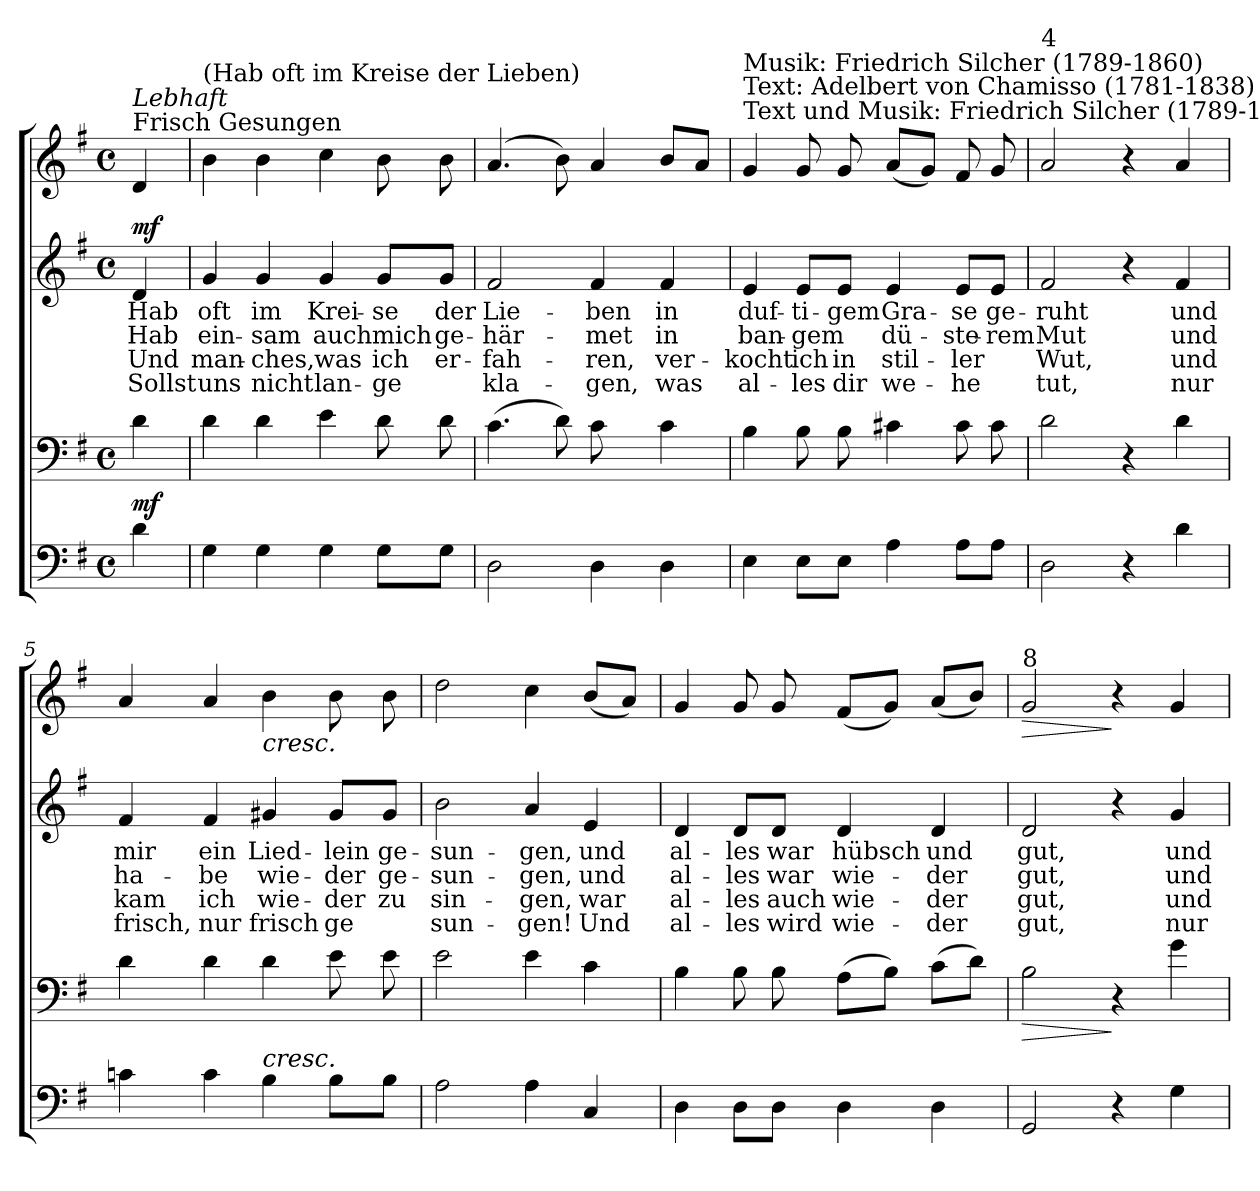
**kern	**dynam	**kern	**dynam	**kern	**text	**text	**text	**text	**dynam	**kern	**dynam
*part4	*part4	*part3	*part3	*part2	*part2	*part2	*part2	*part2	*part2	*part1	*part1
*staff4	*staff4	*staff3	*staff3	*staff2	*staff2	*staff2	*staff2	*staff2	*staff2	*staff1	*staff1
*clefF4	*	*clefF4	*	*clefG2	*	*	*	*	*	*clefG2	*
*k[f#]	*	*k[f#]	*	*k[f#]	*	*	*	*	*	*k[f#]	*
*G:	*	*G:	*	*G:	*	*	*	*	*	*G:	*
*M4/4	*	*M4/4	*	*M4/4	*	*	*	*	*	*M4/4	*
*met(c)	*	*met(c)	*	*met(c)	*	*	*	*	*	*met(c)	*
=	=	=	=	=	=	=	=	=	=	=	=
!	!	!	!	!	!	!	!	!	!	!LO:TX:a:t=Frisch Gesungen	!
!	!	!	!	!	!	!	!	!	!	!LO:TX:a:i:t=Lebhaft	!
!	!LO:DY:a	!	!	!	!LO:LY:b	!LO:LY:b	!LO:LY:b	!LO:LY:b	!LO:DY:a	!	!
4d\	mf	4d\	.	4d/	Hab	Hab	Und	Sollst	mf	4d/	.
=1	=1	=1	=1	=1	=1	=1	=1	=1	=1	=1	=1
!	!	!	!	!	!	!	!	!	!	!LO:TX:a:t=(Hab oft im Kreise der Lieben)	!
!	!	!	!	!	!LO:LY:b	!LO:LY:b	!LO:LY:b	!LO:LY:b	!	!	!
4G\	.	4d\	.	4g/	oft	ein-	man-	uns	.	4b\	.
!	!	!	!	!	!LO:LY:b	!LO:LY:b	!LO:LY:b	!LO:LY:b	!	!	!
4G\	.	4d\	.	4g/	im	-sam	-ches,	nicht	.	4b\	.
!	!	!	!	!	!LO:LY:b	!LO:LY:b	!LO:LY:b	!LO:LY:b	!	!	!
4G\	.	4e\	.	4g/	Krei-	auch	was	lan-	.	4cc\	.
!	!	!	!	!	!LO:LY:b	!LO:LY:b	!LO:LY:b	!LO:LY:b	!	!	!
8G\L	.	8d\	.	8g/L	-se	mich	ich	-ge	.	8b\	.
!	!	!	!	!	!LO:LY:b	!LO:LY:b	!LO:LY:b	!	!	!	!
8G\J	.	8d\	.	8g/J	der	ge-	er-	.	.	8b\	.
=2	=2	=2	=2	=2	=2	=2	=2	=2	=2	=2	=2
!	!	!	!	!	!LO:LY:b	!LO:LY:b	!LO:LY:b	!LO:LY:b	!	!	!
2D\	.	(>4.c\	.	2f#/	Lie-	-här-	-fah-	kla-	.	(<4.a/	.
.	.	8d\)	.	.	.	.	.	.	.	8b\)	.
!	!	!	!	!	!LO:LY:b	!LO:LY:b	!LO:LY:b	!LO:LY:b	!	!	!
4D\	.	8c\	.	4f#/	-ben	-met	-ren,	-gen,	.	4a/	.
.	.	8ryy	.	.	.	.	.	.	.	.	.
!	!	!	!	!	!LO:LY:b	!LO:LY:b	!LO:LY:b	!LO:LY:b	!	!	!
4D\	.	4c\	.	4f#/	in	in	ver-	was	.	8b/L	.
.	.	.	.	.	.	.	.	.	.	8a/J	.
=3	=3	=3	=3	=3	=3	=3	=3	=3	=3	=3	=3
!	!	!	!	!	!	!	!	!	!	!LO:TX:a:t=Text und Musik&colon; Friedrich Silcher (1789-1860)	!
!	!	!	!	!	!	!	!	!	!	!LO:TX:a:t=Musik&colon; Friedrich Silcher (1789-1860)\nText&colon; Adelbert von Chamisso (1781-1838)	!
!	!	!	!	!	!LO:LY:b	!LO:LY:b	!LO:LY:b	!LO:LY:b	!	!	!
4E\	.	4B\	.	4e/	duf-	ban-	-kocht	al-	.	4g/	.
!	!	!	!	!	!LO:LY:b	!LO:LY:b	!LO:LY:b	!LO:LY:b	!	!	!
8E\L	.	8B\	.	8e/L	-ti-	-gem	ich	-les	.	8g/	.
!	!	!	!	!	!LO:LY:b	!	!LO:LY:b	!LO:LY:b	!	!	!
8E\J	.	8B\	.	8e/J	-gem	.	in	dir	.	8g/	.
!	!	!	!	!	!LO:LY:b	!LO:LY:b	!LO:LY:b	!LO:LY:b	!	!	!
4A\	.	4c#X\	.	4e/	Gra-	dü-	stil-	we-	.	(<8a/L	.
.	.	.	.	.	.	.	.	.	.	8g/J)	.
!	!	!	!	!	!LO:LY:b	!LO:LY:b	!LO:LY:b	!LO:LY:b	!	!	!
8A\L	.	8c#\	.	8e/L	-se	-ste-	-ler	-he	.	8f#/	.
!	!	!	!	!	!LO:LY:b	!LO:LY:b	!	!	!	!	!
8A\J	.	8c#\	.	8e/J	ge-	-rem	.	.	.	8g/	.
!!LO:LB:g=z
=4	=4	=4	=4	=4	=4	=4	=4	=4	=4	=4	=4
!	!	!	!	!	!	!	!	!	!	!LO:TX:a:t=4	!
!	!	!	!	!	!LO:LY:b	!LO:LY:b	!LO:LY:b	!LO:LY:b	!	!	!
2D\	.	2d\	.	2f#/	-ruht	Mut	Wut,	tut,	.	2a/	.
4r	.	4r	.	4r	.	.	.	.	.	4r	.
!	!	!	!	!	!LO:LY:b	!LO:LY:b	!LO:LY:b	!LO:LY:b	!	!	!
4d\	.	4d\	.	4f#/	und	und	und	nur	.	4a/	.
=5	=5	=5	=5	=5	=5	=5	=5	=5	=5	=5	=5
!	!	!	!	!	!LO:LY:b	!LO:LY:b	!LO:LY:b	!LO:LY:b	!	!	!
4cn\	.	4d\	.	4f#/	mir	ha-	kam	frisch,	.	4a/	.
!	!	!	!	!	!LO:LY:b	!LO:LY:b	!LO:LY:b	!LO:LY:b	!	!	!
4c\	.	4d\	.	4f#/	ein	-be	ich	nur	.	4a/	.
!	!	!	!	!	!	!	!	!	!	!LO:TX:b:i:t=cresc.	!
!LO:TX:a:i:t=cresc.	!	!	!	!	!	!	!	!	!	!	!
!	!	!	!	!	!LO:LY:b	!LO:LY:b	!LO:LY:b	!LO:LY:b	!	!	!
4B\	.	4d\	.	4g#X/	Lied-	wie-	wie-	frisch	.	4b\	.
!	!	!	!	!	!LO:LY:b	!LO:LY:b	!LO:LY:b	!LO:LY:b	!	!	!
8B\L	.	8e\	.	8g#/L	-lein	-der	-der	ge	.	8b\	.
!	!	!	!	!	!LO:LY:b	!LO:LY:b	!LO:LY:b	!	!	!	!
8B\J	.	8e\	.	8g#/J	ge-	ge-	zu	.	.	8b\	.
=6	=6	=6	=6	=6	=6	=6	=6	=6	=6	=6	=6
!	!	!	!	!	!LO:LY:b	!LO:LY:b	!LO:LY:b	!LO:LY:b	!	!	!
2A\	.	2e\	.	2b\	-sun-	-sun-	sin-	sun-	.	2dd\	.
!	!	!	!	!	!LO:LY:b	!LO:LY:b	!LO:LY:b	!LO:LY:b	!	!	!
4A\	.	4e\	.	4a/	-gen,	-gen,	-gen,	-gen!	.	4cc\	.
!	!	!	!	!	!LO:LY:b	!LO:LY:b	!LO:LY:b	!LO:LY:b	!	!	!
4C/	.	4c\	.	4e/	und	und	war	Und	.	(<8b/L	.
.	.	.	.	.	.	.	.	.	.	8a/J)	.
=7	=7	=7	=7	=7	=7	=7	=7	=7	=7	=7	=7
!	!	!	!	!	!LO:LY:b	!LO:LY:b	!LO:LY:b	!LO:LY:b	!	!	!
4D\	.	4B\	.	4d/	al-	al-	al-	al-	.	4g/	.
!	!	!	!	!	!LO:LY:b	!LO:LY:b	!LO:LY:b	!LO:LY:b	!	!	!
8D\L	.	8B\	.	8d/L	-les	-les	-les	-les	.	8g/	.
!	!	!	!	!	!LO:LY:b	!LO:LY:b	!LO:LY:b	!LO:LY:b	!	!	!
8D\J	.	8B\	.	8d/J	war	war	auch	wird	.	8g/	.
!	!	!	!	!	!LO:LY:b	!LO:LY:b	!LO:LY:b	!LO:LY:b	!	!	!
4D\	.	(>8A\L	.	4d/	hübsch	wie-	wie-	wie-	.	(<8f#/L	.
.	.	8B\J)	.	.	.	.	.	.	.	8g/J)	.
!	!	!	!	!	!LO:LY:b	!LO:LY:b	!LO:LY:b	!LO:LY:b	!	!	!
4D\	.	(>8c\L	.	4d/	und	-der	-der	-der	.	(<8a/L	.
.	.	8d\J)	.	.	.	.	.	.	.	8b/J)	.
!!LO:LB:g=z
=8	=8	=8	=8	=8	=8	=8	=8	=8	=8	=8	=8
!	!	!	!	!	!	!	!	!	!	!LO:TX:a:t=8	!
!	!	!	!LO:HP:b	!	!LO:LY:b	!LO:LY:b	!LO:LY:b	!LO:LY:b	!	!	!LO:HP:b
2GG/	.	2B\	>	2d/	gut,	gut,	gut,	gut,	.	2g/	>
4r	.	4r	]	4r	.	.	.	.	.	4r	]
!	!	!	!	!	!LO:LY:b	!LO:LY:b	!LO:LY:b	!LO:LY:b	!	!	!
4G\	.	4g\	.	4g/	und	und	und	nur	.	4g/	.
=	=	=	=	=	=	=	=	=	=	=	=
*-	*-	*-	*-	*-	*-	*-	*-	*-	*-	*-	*-
